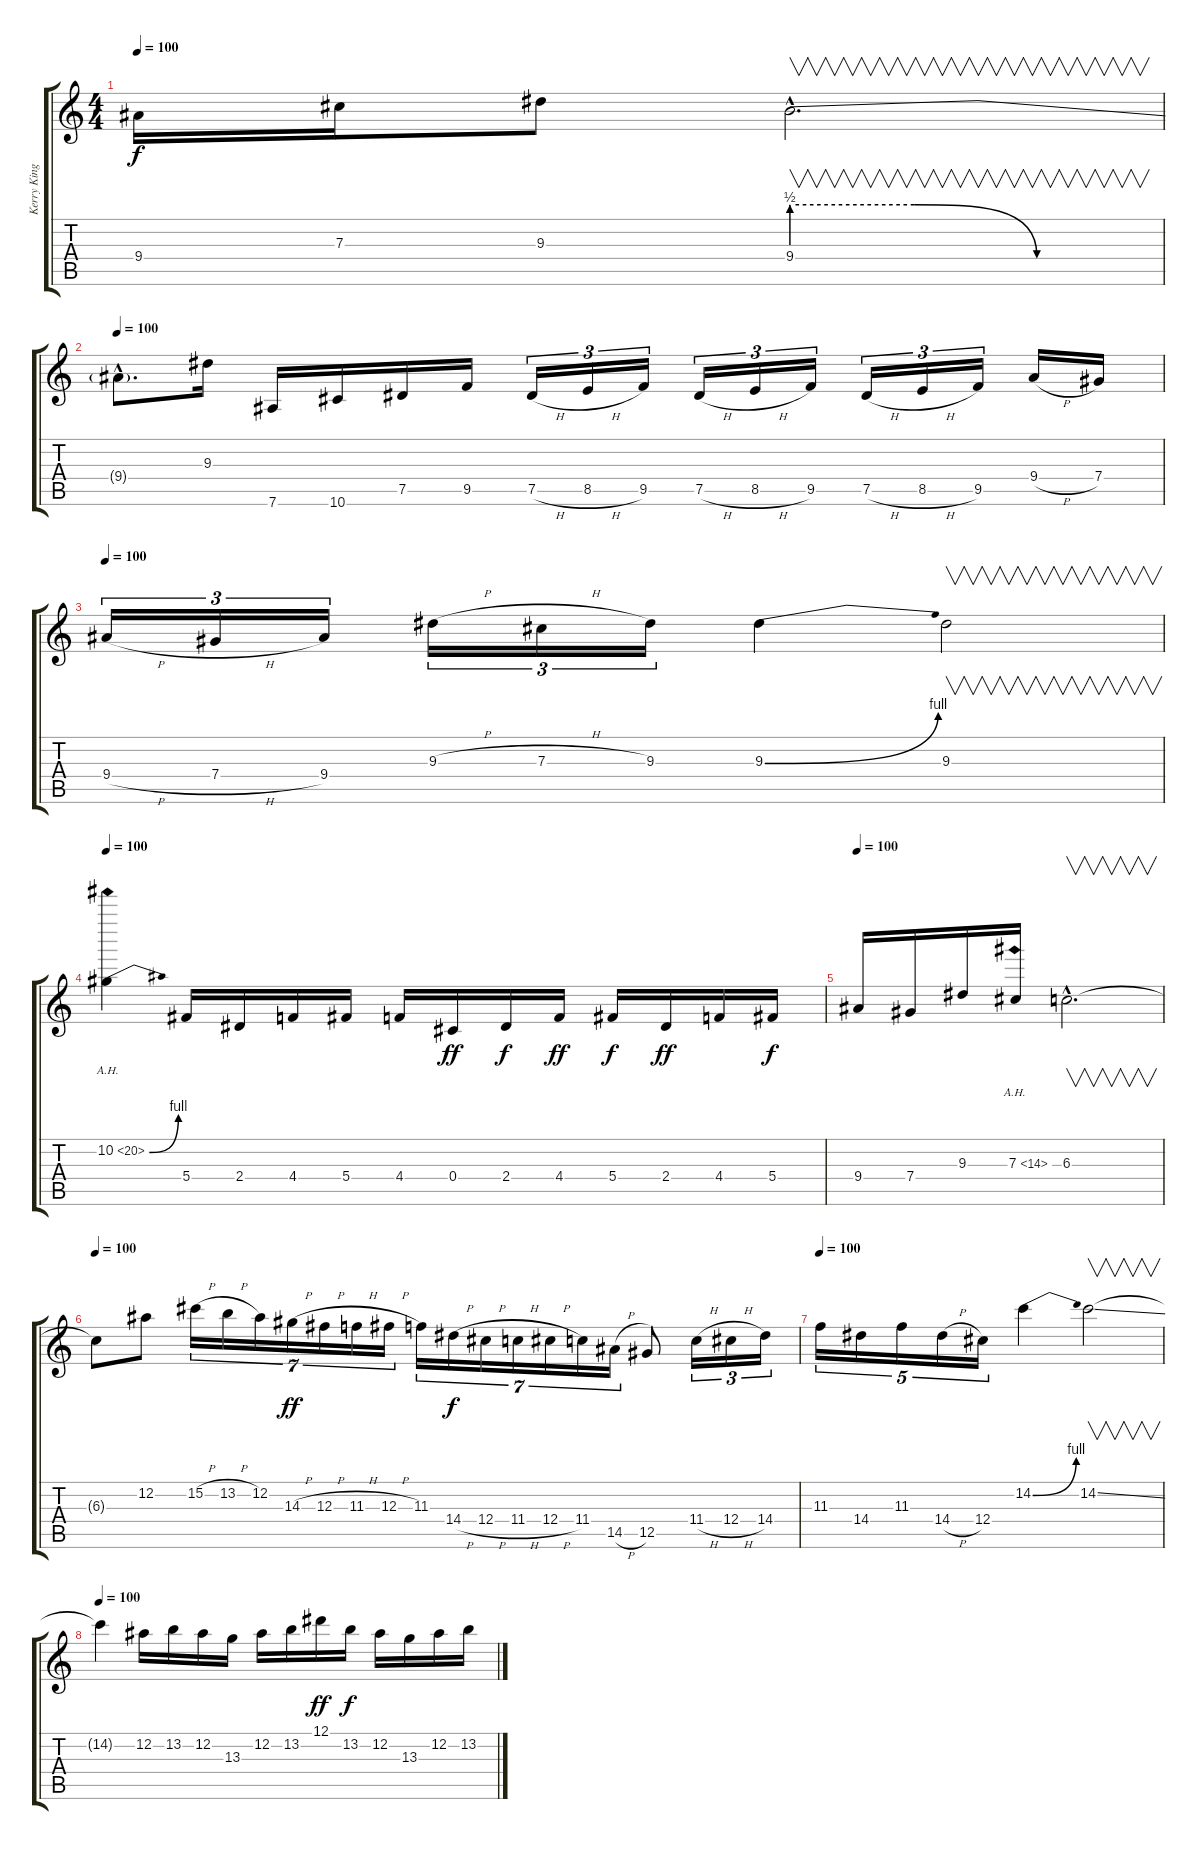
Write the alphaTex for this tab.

\track ("Kerry King" "Kerry King") {instrument distortionguitar}
\staff {score tabs}
\tuning (Eb4 Bb3 Gb3 Db3 Ab2 Eb2) {hide}
\ts (4 4)
\tempo 100
\clef g2
\ks c
9.4.16{dy f} 7.3.16 9.3.8 9.4{be (custom 0 2 20 2 40 0 60 0) hac}.2{v d} |
\tempo 100
9.4{hac t}.8{d} 9.3.16 7.6.16 10.6.16 7.5.16 9.5.16 7.5{h}.16{tu (3 2)} 8.5{h}.16{tu (3 2)} 9.5.16{tu (3 2)} 7.5{h}.16{tu (3 2)} 8.5{h}.16{tu (3 2)} 9.5.16{tu (3 2)} 7.5{h}.16{tu (3 2)} 8.5{h}.16{tu (3 2)} 9.5.16{tu (3 2)} 9.4{h}.16 7.4.16 |
\tempo 100
9.4{h}.16{tu (3 2)} 7.4{h}.16{tu (3 2)} 9.4.16{tu (3 2)} 9.3{h}.16{tu (3 2)} 7.3{h}.16{tu (3 2)} 9.3.16{tu (3 2)} 9.3{be (bend 0 0 60 4)}.4 9.3.2{v} |
\tempo 100
10.2{be (bend 0 0 60 4) ah 10}.4 5.4.16 2.4.16 4.4.16 5.4.16 4.4.16 0.4.16{dy ff} 2.4.16{dy f} 4.4.16{dy ff} 5.4.16{dy f} 2.4.16{dy ff} 4.4.16 5.4.16{dy f} |
\tempo 100
9.4.16 7.4.16 9.3.16 7.3{ah 7}.16 6.3{hac}.2{v d} |
\tempo 100
6.3{t}.8 12.2.8 15.2{h}.16{tu (7 4)} 13.2{h}.16{tu (7 4)} 12.2.16{tu (7 4)} 14.3{h}.16{tu (7 4) dy ff} 12.3{h}.16{tu (7 4)} 11.3{h}.16{tu (7 4)} 12.3{h}.16{tu (7 4)} 11.3.16{tu (7 4)} 14.4{h}.16{tu (7 4) dy f} 12.4{h}.16{tu (7 4)} 11.4{h}.16{tu (7 4)} 12.4{h}.16{tu (7 4)} 11.4.16{tu (7 4)} 14.5{h}.16{tu (7 4)} 12.5.8 11.4{h}.16{tu (3 2)} 12.4{h}.16{tu (3 2)} 14.4.16{tu (3 2)} |
\tempo 100
11.3.16{tu (5 4)} 14.4.16{tu (5 4)} 11.3.16{tu (5 4)} 14.4{h}.16{tu (5 4)} 12.4.16{tu (5 4)} 14.2{be (bend 0 0 60 4)}.4 14.2{ss}.2{v} |
\tempo 100
14.2{t}.4 12.2.16 13.2.16 12.2.16 13.3.16 12.2.16 13.2.16 12.1.16{dy ff} 13.2.16{dy f} 12.2.16 13.3.16 12.2.16 13.2.16
